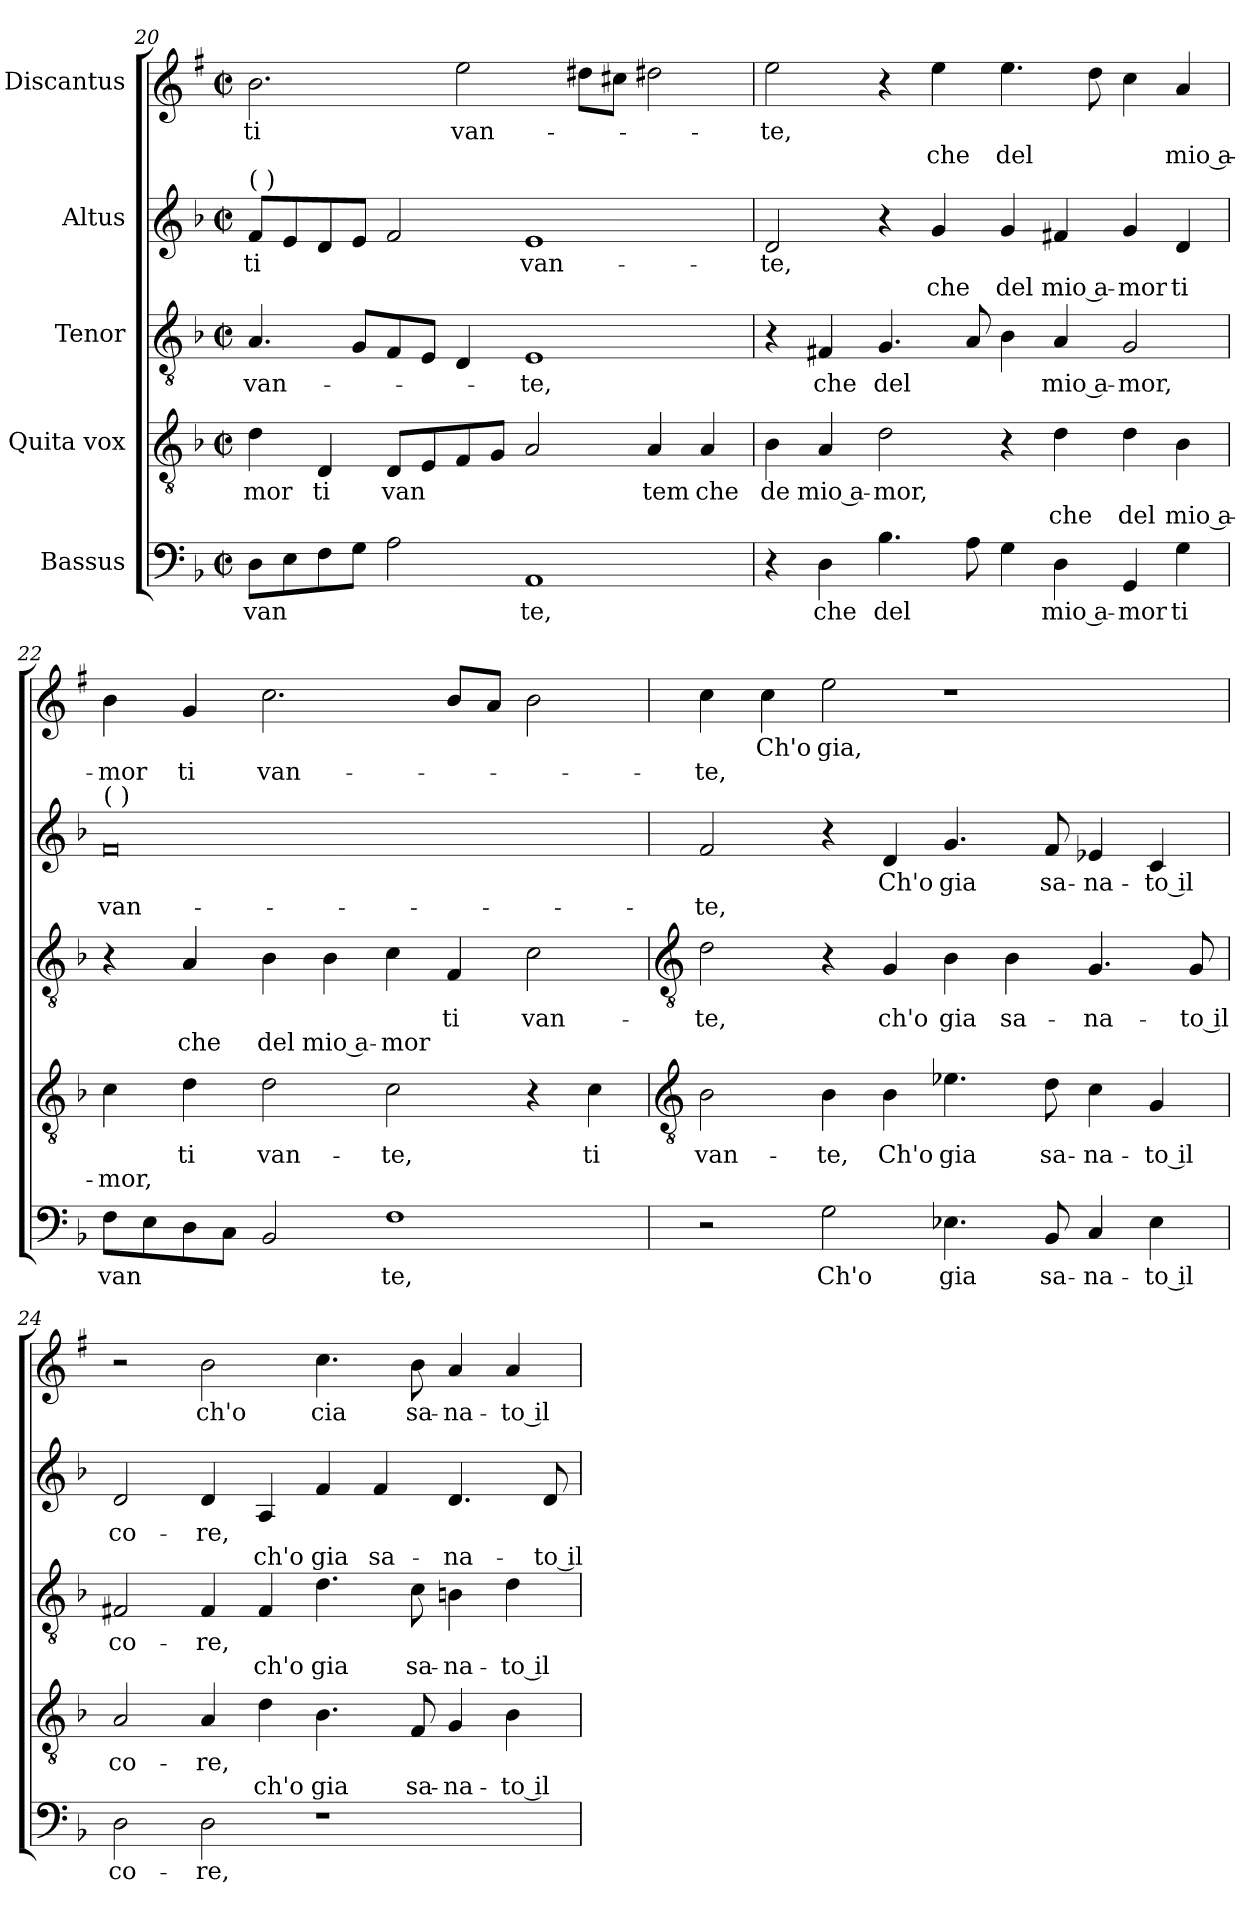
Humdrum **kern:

**kern	**text	**kern	**text	**text	**kern	**text	**text	**kern	**text	**text	**kern	**text	**text
*part5	*part5	*part4	*part4	*part4	*part3	*part3	*part3	*part2	*part2	*part2	*part1	*part1	*part1
*staff5	*staff5	*staff4	*staff4	*staff4	*staff3	*staff3	*staff3	*staff2	*staff2	*staff2	*staff1	*staff1	*staff1
*I"Bassus	*	*I"Quita vox	*	*	*I"Tenor	*	*	*I"Altus	*	*	*I"Discantus	*	*
!!LO:LB:g=z
*clefF4	*	*clefGv2	*	*	*clefGv2	*	*	*clefG2	*	*	*clefG2	*	*
*	*	*	*	*	*	*	*	*	*	*	*ITrd1c2	*	*
*k[b-]	*	*k[b-]	*	*	*k[b-]	*	*	*k[b-]	*	*	*k[b-]	*	*
*F:	*	*F:	*	*	*F:	*	*	*F:	*	*	*F:	*	*
*M4/2	*	*M4/2	*	*	*M4/2	*	*	*M4/2	*	*	*M4/2	*	*
*met(c|)	*	*met(c|)	*	*	*met(c|)	*	*	*met(c|)	*	*	*met(c|)	*	*
=20	=20	=20	=20	=20	=20	=20	=20	=20	=20	=20	=20	=20	=20
!	!	!	!	!	!	!	!	!LO:TX:a:t=(  )	!	!	!	!	!
!	!LO:LY:b	!	!LO:LY:b	!	!	!LO:LY:b	!	!	!LO:LY:b	!	!	!LO:LY:b	!
8DL	van	4d	-mor	.	4.A	van-	.	8fL	ti	.	2.a	ti	.
8E	.	.	.	.	.	.	.	8e	.	.	.	.	.
!	!	!	!LO:LY:b	!	!	!	!	!	!	!	!	!	!
8F	.	4D	ti	.	.	.	.	8d	.	.	.	.	.
8GJ	.	.	.	.	8GL	.	.	8eJ	.	.	.	.	.
!	!	!	!LO:LY:b	!	!	!	!	!	!	!	!	!	!
2A	.	8DL	van	.	8F	.	.	2f	.	.	.	.	.
.	.	8E	.	.	8EJ	.	.	.	.	.	.	.	.
!	!	!	!	!	!	!	!	!	!	!	!	!LO:LY:b	!
.	.	8F	.	.	4D	.	.	.	.	.	2dd	van-	.
.	.	8GJ	.	.	.	.	.	.	.	.	.	.	.
!	!LO:LY:b	!	!	!	!	!LO:LY:b	!	!	!LO:LY:b	!	!	!	!
1AA	te,	2A	.	.	1E	-te,	.	1e	van-	.	.	.	.
.	.	.	.	.	.	.	.	.	.	.	8cc#XL	.	.
.	.	.	.	.	.	.	.	.	.	.	8bJ	.	.
!	!	!	!LO:LY:b	!	!	!	!	!	!	!	!	!	!
.	.	4A	tem	.	.	.	.	.	.	.	2cc#X	.	.
!	!	!	!LO:LY:b	!	!	!	!	!	!	!	!	!	!
.	.	4A	che	.	.	.	.	.	.	.	.	.	.
=21	=21	=21	=21	=21	=21	=21	=21	=21	=21	=21	=21	=21	=21
!	!	!	!LO:LY:b	!	!	!	!	!	!LO:LY:b	!	!	!LO:LY:b	!
4r	.	4B-	de	.	4r	.	.	2d	-te,	.	2dd	-te,	.
!	!LO:LY:b	!	!LO:LY:b	!	!	!LO:LY:b	!	!	!	!	!	!	!
4D	che	4A	mio a-	.	4F#X	che	.	.	.	.	.	.	.
!	!LO:LY:b	!	!LO:LY:b	!	!	!LO:LY:b	!	!	!	!	!	!	!
4.B-	del	2d	-mor,	.	4.G	del	.	4r	.	.	4r	.	.
!	!	!	!	!	!	!	!	!	!	!LO:LY:b	!	!	!LO:LY:b
.	.	.	.	.	.	.	.	4g	.	che	4dd	.	che
8A	.	.	.	.	8A	.	.	.	.	.	.	.	.
!	!	!	!	!	!	!	!	!	!	!LO:LY:b	!	!	!LO:LY:b
4G	.	4r	.	.	4B-	.	.	4g	.	del	4.dd	.	del
!	!LO:LY:b	!	!	!LO:LY:b	!	!LO:LY:b	!	!	!	!LO:LY:b	!	!	!
4D	mio a-	4d	.	che	4A	mio a-	.	4f#X	.	mio a-	.	.	.
.	.	.	.	.	.	.	.	.	.	.	8cc	.	.
!	!LO:LY:b	!	!	!LO:LY:b	!	!LO:LY:b	!	!	!	!LO:LY:b	!	!	!
4GG	-mor	4d	.	del	2G	-mor,	.	4g	.	-mor	4b-	.	.
!	!LO:LY:b	!	!	!LO:LY:b	!	!	!	!	!	!LO:LY:b	!	!	!LO:LY:b
4G	ti	4B-	.	mio a-	.	.	.	4d	.	ti	4g	.	mio a-
=22	=22	=22	=22	=22	=22	=22	=22	=22	=22	=22	=22	=22	=22
!	!	!	!	!	!	!	!	!LO:TX:a:t=(  )	!	!	!	!	!
!	!LO:LY:b	!	!	!LO:LY:b	!	!	!	!	!	!LO:LY:b	!	!	!LO:LY:b
8FL	van	4c	.	-mor,	4r	.	.	0f	.	van-	4a	.	-mor
8E	.	.	.	.	.	.	.	.	.	.	.	.	.
!	!	!	!LO:LY:b	!	!	!	!LO:LY:b	!	!	!	!	!	!LO:LY:b
8D	.	4d	ti	.	4A	.	che	.	.	.	4f	.	ti
8CJ	.	.	.	.	.	.	.	.	.	.	.	.	.
!	!	!	!LO:LY:b	!	!	!	!LO:LY:b	!	!	!	!	!	!LO:LY:b
2BB-	.	2d	van-	.	4B-	.	del	.	.	.	2.b-	.	van-
!	!	!	!	!	!	!	!LO:LY:b	!	!	!	!	!	!
.	.	.	.	.	4B-	.	mio a-	.	.	.	.	.	.
!	!LO:LY:b	!	!LO:LY:b	!	!	!	!LO:LY:b	!	!	!	!	!	!
1F	te,	2c	-te,	.	4c	.	-mor	.	.	.	.	.	.
!	!	!	!	!	!	!LO:LY:b	!	!	!	!	!	!	!
.	.	.	.	.	4F	ti	.	.	.	.	8aL	.	.
.	.	.	.	.	.	.	.	.	.	.	8gJ	.	.
!	!	!	!	!	!	!LO:LY:b	!	!	!	!	!	!	!
.	.	4r	.	.	2c	van-	.	.	.	.	2a	.	.
!	!	!	!LO:LY:b	!	!	!	!	!	!	!	!	!	!
.	.	4c	ti	.	.	.	.	.	.	.	.	.	.
!!LO:LB:g=z
=23	=23	=23	=23	=23	=23	=23	=23	=23	=23	=23	=23	=23	=23
*	*	*clefGv2	*	*	*clefGv2	*	*	*	*	*	*	*	*
!	!	!	!LO:LY:b	!	!	!LO:LY:b	!	!	!	!LO:LY:b	!	!	!LO:LY:b
2r	.	2B-	van-	.	2d	-te,	.	2f	.	-te,	4b-	.	-te,
!	!	!	!	!	!	!	!	!	!	!	!	!LO:LY:b	!
.	.	.	.	.	.	.	.	.	.	.	4b-	Ch'o	.
!	!LO:LY:b	!	!LO:LY:b	!	!	!	!	!	!	!	!	!LO:LY:b	!
2G	Ch'o	4B-	-te,	.	4r	.	.	4r	.	.	2dd	gia,	.
!	!	!	!LO:LY:b	!	!	!LO:LY:b	!	!	!LO:LY:b	!	!	!	!
.	.	4B-	Ch'o	.	4G	ch'o	.	4d	Ch'o	.	.	.	.
!	!LO:LY:b	!	!LO:LY:b	!	!	!LO:LY:b	!	!	!LO:LY:b	!	!	!	!
4.E-X	gia	4.e-	gia	.	4B-	gia	.	4.g	gia	.	1r	.	.
!	!	!	!	!	!	!LO:LY:b	!	!	!	!	!	!	!
.	.	.	.	.	4B-	sa-	.	.	.	.	.	.	.
!	!LO:LY:b	!	!LO:LY:b	!	!	!	!	!	!LO:LY:b	!	!	!	!
8BB-	sa-	8d	sa-	.	.	.	.	8f	sa-	.	.	.	.
!	!LO:LY:b	!	!LO:LY:b	!	!	!LO:LY:b	!	!	!LO:LY:b	!	!	!	!
4C	-na-	4c	-na-	.	4.G	-na-	.	4e-X	-na-	.	.	.	.
!	!LO:LY:b	!	!LO:LY:b	!	!	!	!	!	!LO:LY:b	!	!	!	!
4E-	-to il	4G	-to il	.	.	.	.	4c	-to il	.	.	.	.
!	!	!	!	!	!	!LO:LY:b	!	!	!	!	!	!	!
.	.	.	.	.	8G	-to il	.	.	.	.	.	.	.
=24	=24	=24	=24	=24	=24	=24	=24	=24	=24	=24	=24	=24	=24
!	!LO:LY:b	!	!LO:LY:b	!	!	!LO:LY:b	!	!	!LO:LY:b	!	!	!	!
2D	co-	2A	co-	.	2F#X	co-	.	2d	co-	.	2r	.	.
!	!LO:LY:b	!	!LO:LY:b	!	!	!LO:LY:b	!	!	!LO:LY:b	!	!	!LO:LY:b	!
2D	-re,	4A	-re,	.	4F#	-re,	.	4d	-re,	.	2a	ch'o	.
!	!	!	!	!LO:LY:b	!	!	!LO:LY:b	!	!	!LO:LY:b	!	!	!
.	.	4d	.	ch'o	4F#	.	ch'o	4A	.	ch'o	.	.	.
!	!	!	!	!LO:LY:b	!	!	!LO:LY:b	!	!	!LO:LY:b	!	!LO:LY:b	!
1r	.	4.B-	.	gia	4.d	.	gia	4f	.	gia	4.b-	cia	.
!	!	!	!	!	!	!	!	!	!	!LO:LY:b	!	!	!
.	.	.	.	.	.	.	.	4f	.	sa-	.	.	.
!	!	!	!	!LO:LY:b	!	!	!LO:LY:b	!	!	!	!	!LO:LY:b	!
.	.	8F	.	sa-	8c	.	sa-	.	.	.	8a	sa-	.
!	!	!	!	!LO:LY:b	!	!	!LO:LY:b	!	!	!LO:LY:b	!	!LO:LY:b	!
.	.	4G	.	-na-	4Bn	.	-na-	4.d	.	-na-	4g	-na-	.
!	!	!	!	!LO:LY:b	!	!	!LO:LY:b	!	!	!	!	!LO:LY:b	!
.	.	4B-	.	-to il	4d	.	-to il	.	.	.	4g	-to il	.
!	!	!	!	!	!	!	!	!	!	!LO:LY:b	!	!	!
.	.	.	.	.	.	.	.	8d	.	-to il	.	.	.
=	=	=	=	=	=	=	=	=	=	=	=	=	=
*-	*-	*-	*-	*-	*-	*-	*-	*-	*-	*-	*-	*-	*-
